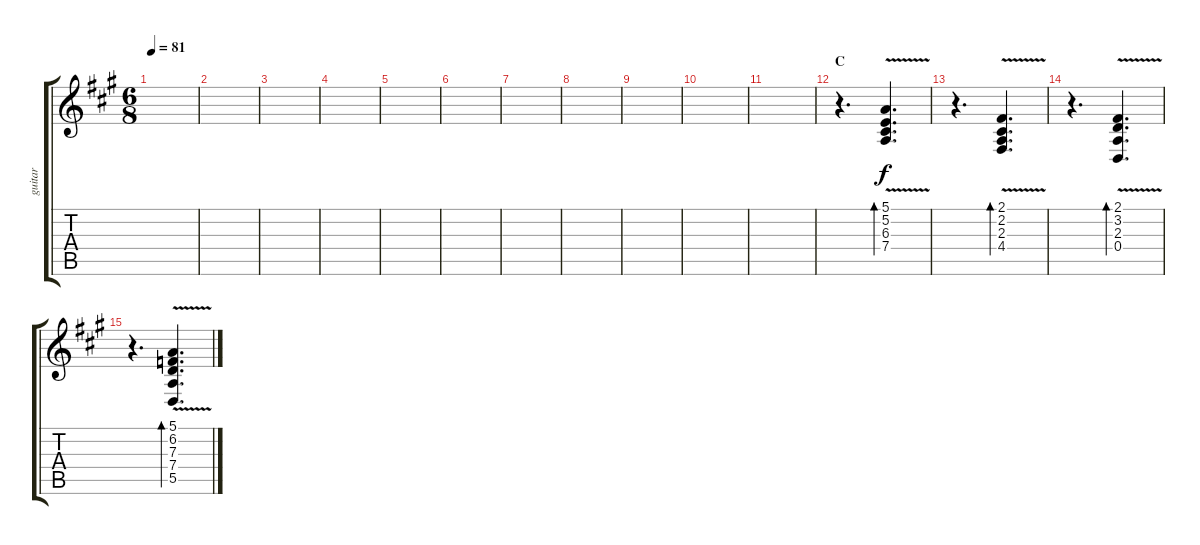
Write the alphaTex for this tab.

\track ("guitar" "guitar") {instrument lead5charang}
\staff {score tabs}
\tuning (E4 B3 G3 D3 A2 E2) {hide}
\ts (6 8)
\tempo 81
\clef g2
\ks a
|
|
|
|
|
|
|
|
|
|
|
\section ("" "C")
r.4{d} (5.1{v} 5.2{v} 6.3{v} 7.4{v}).4{d bd 240} |
r.4{d} (2.1{v} 2.2{v} 2.3{v} 4.4{v}).4{d bd 240} |
r.4{d} (2.1{v} 3.2{v} 2.3{v} 0.4{v}).4{d bd 240} |
r.4{d} (5.1{v} 6.2{v} 7.3{v} 7.4{v} 5.5{v}).4{d bd 240}
